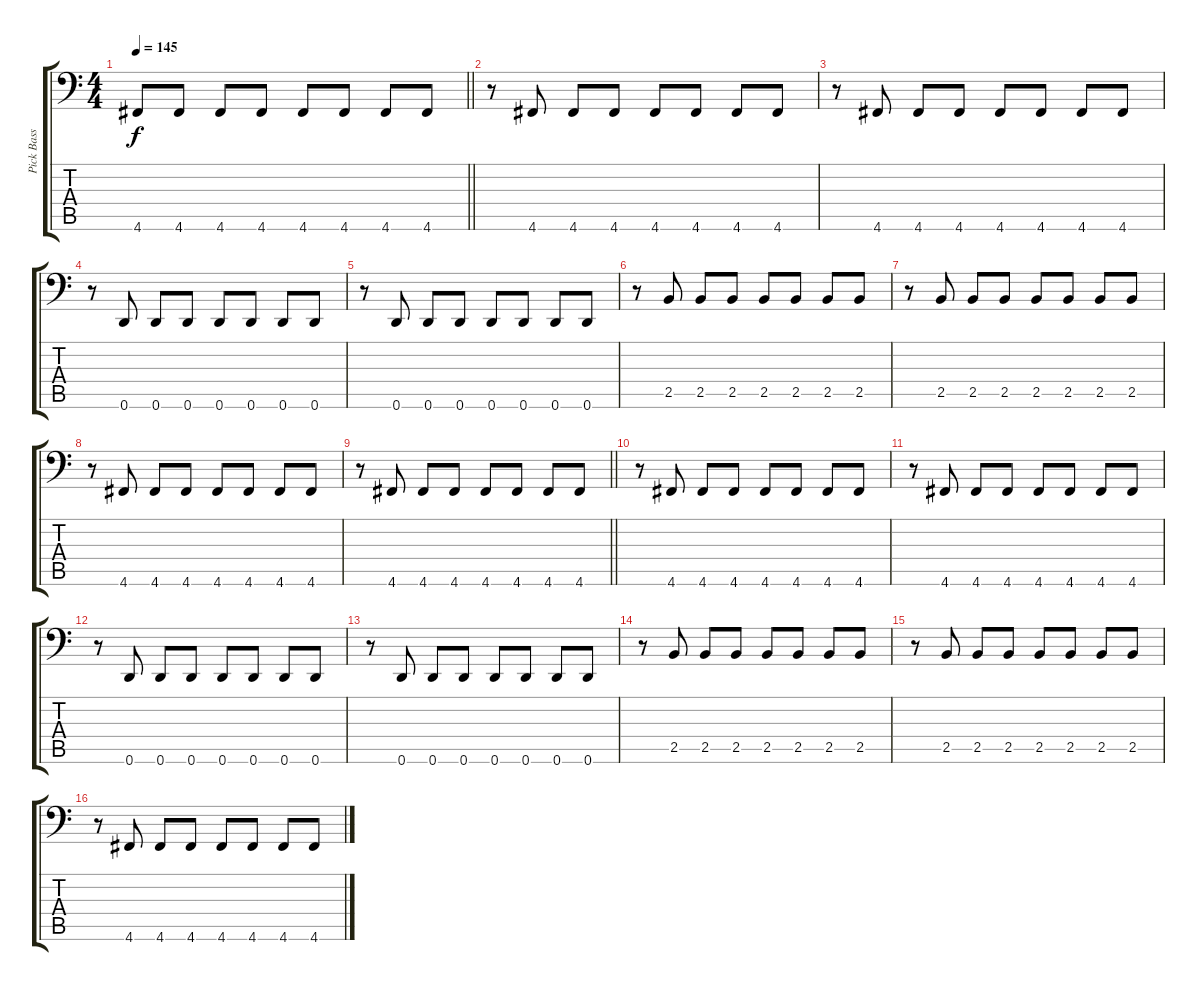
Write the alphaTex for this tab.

\track ("Pick Bass (Approx.)" "Pick Bass ") {instrument electricbassfinger}
\staff {score tabs}
\tuning (E3 B2 G2 D2 A1 D1) {hide}
\ts (4 4)
\tempo 145
\clef f4
\barLineRight lightlight
\ks c
4.6.8{dy f} 4.6.8 4.6.8 4.6.8 4.6.8 4.6.8 4.6.8 4.6.8 |
\section ("" "")
r.8 4.6.8 4.6.8 4.6.8 4.6.8 4.6.8 4.6.8 4.6.8 |
r.8 4.6.8 4.6.8 4.6.8 4.6.8 4.6.8 4.6.8 4.6.8 |
r.8 0.6.8 0.6.8 0.6.8 0.6.8 0.6.8 0.6.8 0.6.8 |
r.8 0.6.8 0.6.8 0.6.8 0.6.8 0.6.8 0.6.8 0.6.8 |
r.8 2.5.8 2.5.8 2.5.8 2.5.8 2.5.8 2.5.8 2.5.8 |
r.8 2.5.8 2.5.8 2.5.8 2.5.8 2.5.8 2.5.8 2.5.8 |
r.8 4.6.8 4.6.8 4.6.8 4.6.8 4.6.8 4.6.8 4.6.8 |
\barLineRight lightlight
r.8 4.6.8 4.6.8 4.6.8 4.6.8 4.6.8 4.6.8 4.6.8 |
r.8 4.6.8 4.6.8 4.6.8 4.6.8 4.6.8 4.6.8 4.6.8 |
r.8 4.6.8 4.6.8 4.6.8 4.6.8 4.6.8 4.6.8 4.6.8 |
r.8 0.6.8 0.6.8 0.6.8 0.6.8 0.6.8 0.6.8 0.6.8 |
r.8 0.6.8 0.6.8 0.6.8 0.6.8 0.6.8 0.6.8 0.6.8 |
r.8 2.5.8 2.5.8 2.5.8 2.5.8 2.5.8 2.5.8 2.5.8 |
r.8 2.5.8 2.5.8 2.5.8 2.5.8 2.5.8 2.5.8 2.5.8 |
r.8 4.6.8 4.6.8 4.6.8 4.6.8 4.6.8 4.6.8 4.6.8
